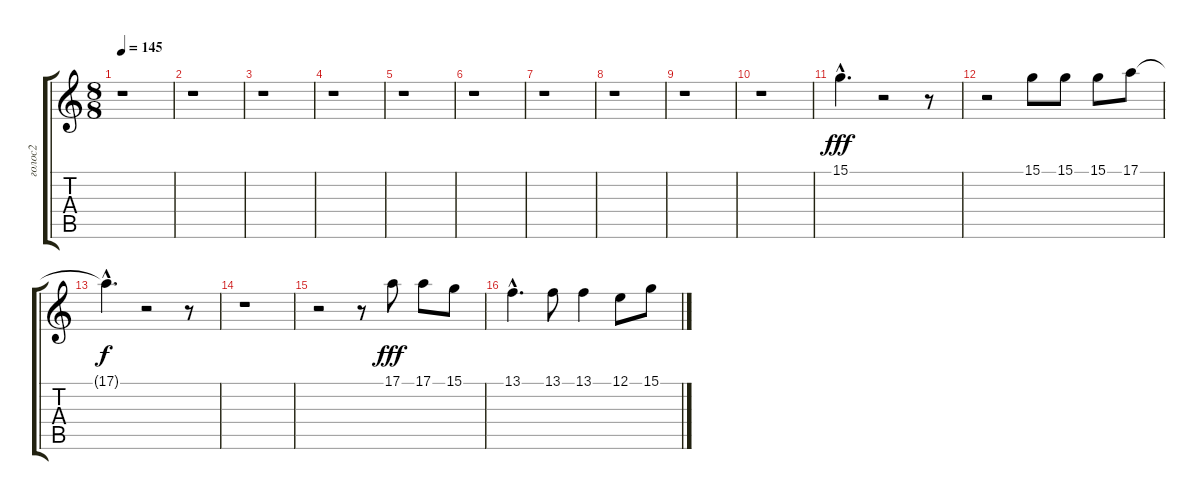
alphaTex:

\track ("голос2" "голос2") {instrument flute}
\staff {score tabs}
\tuning (E4 B3 G3 D3 A2 E2) {hide}
\ts (8 8)
\tempo 145
\clef g2
\ks c
r.1{dy f} |
r.1 |
r.1 |
r.1 |
r.1 |
r.1 |
r.1 |
r.1 |
r.1 |
r.1 |
15.1{hac}.4{d dy fff} r.2 r.8 |
r.2 15.1.8 15.1.8 15.1.8 17.1.8 |
17.1{hac t}.4{d dy f} r.2 r.8 |
r.1 |
r.2 r.8 17.1.8{dy fff} 17.1.8 15.1.8 |
13.1{hac}.4{d} 13.1.8 13.1.4 12.1.8 15.1.8
